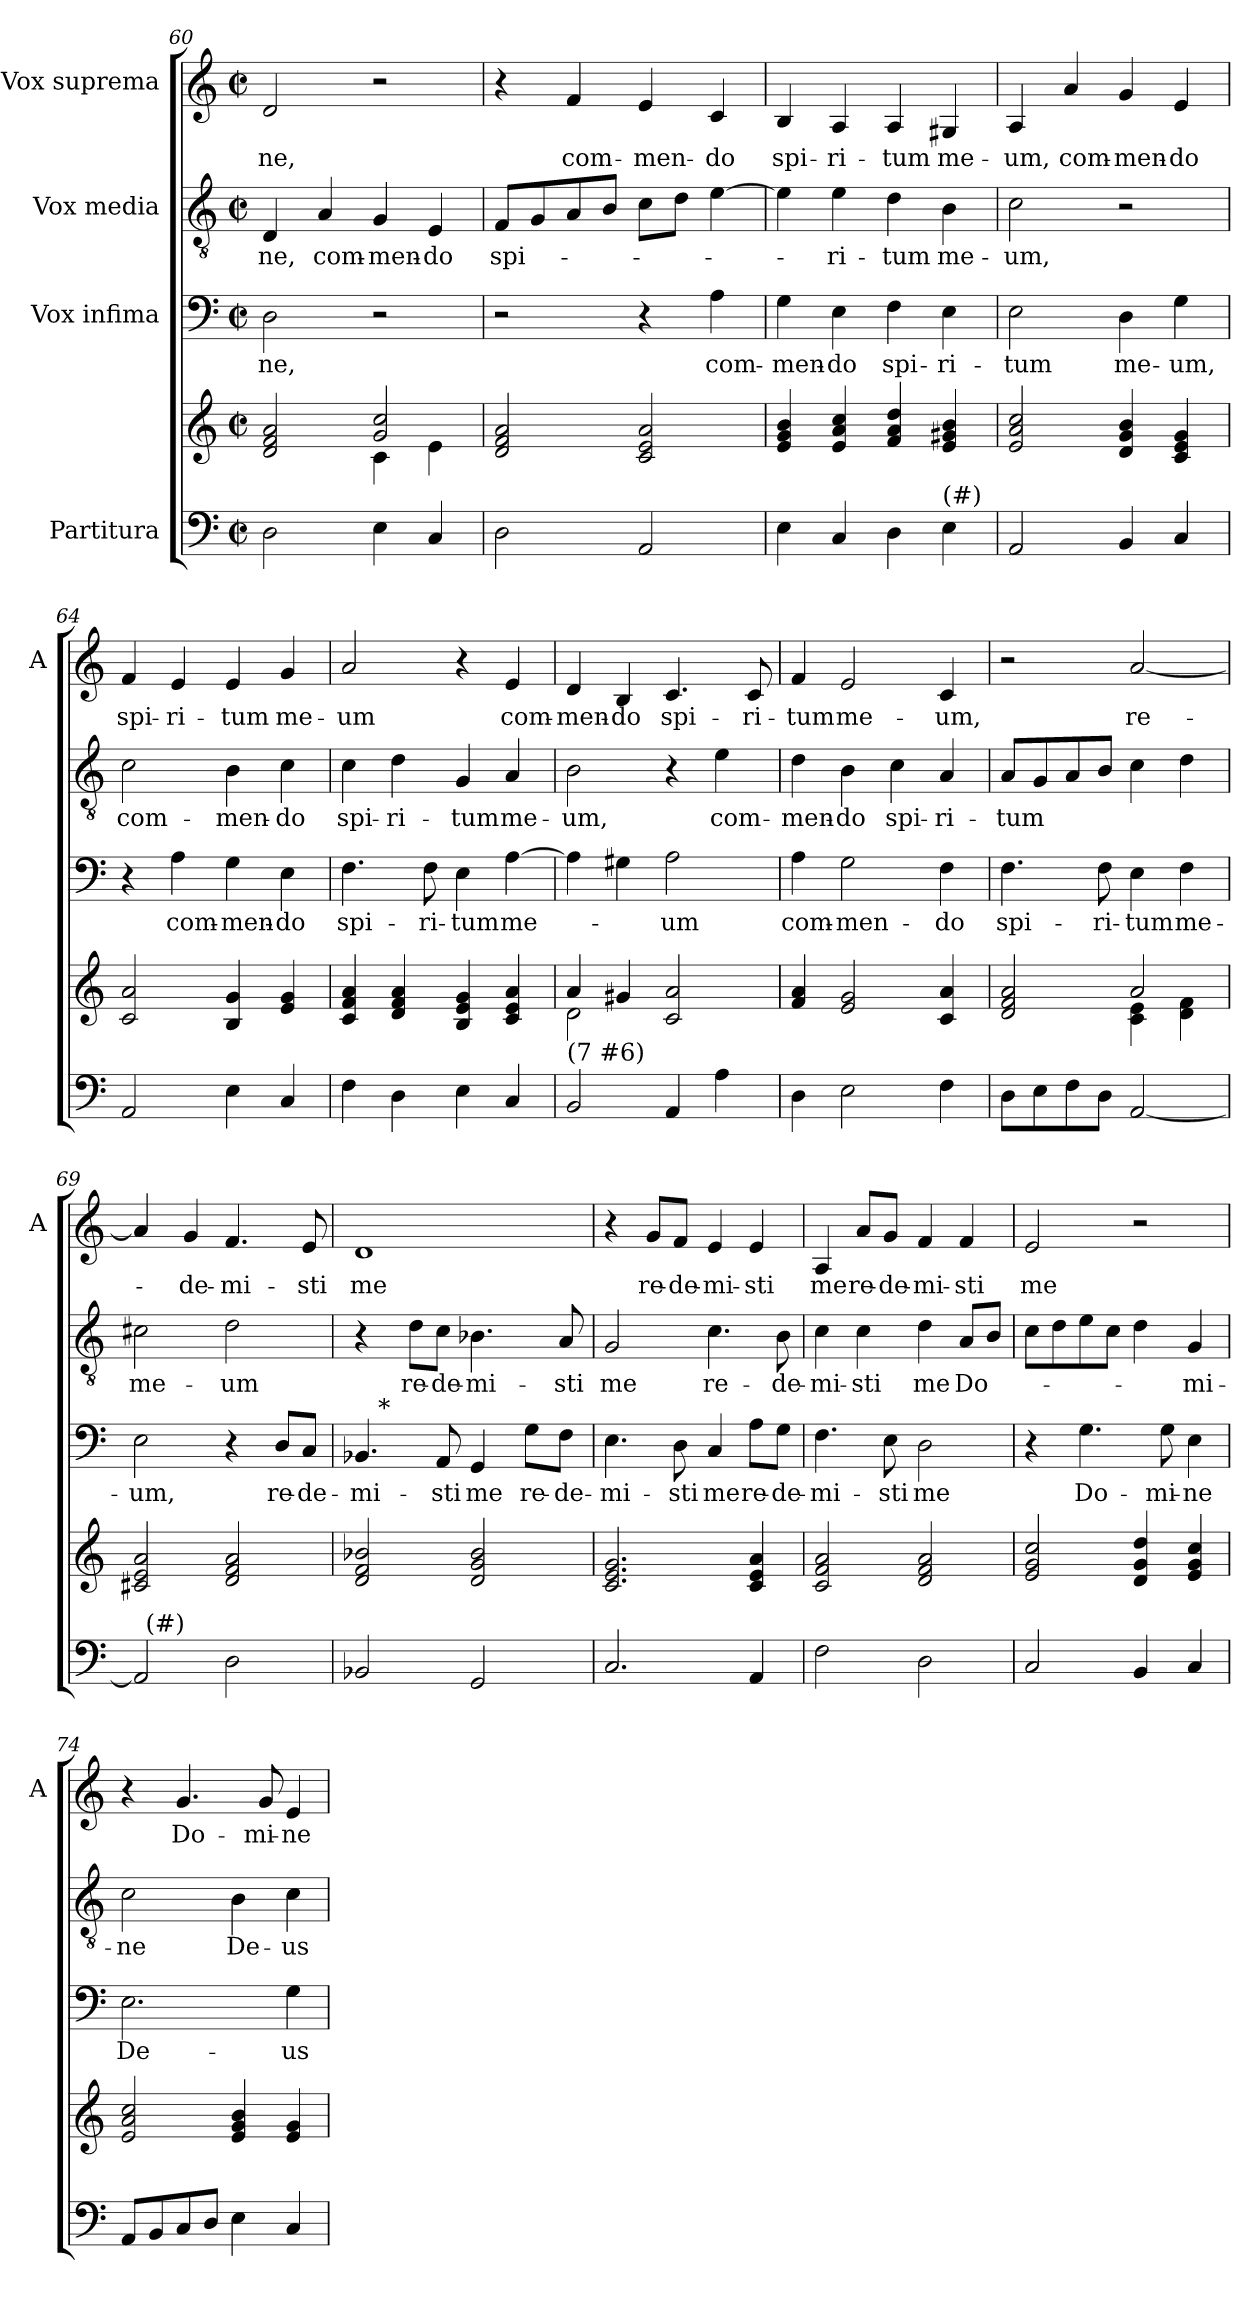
**kern	**kern	**kern	**text	**kern	**text	**kern	**text
*part4	*part4	*part3	*part3	*part2	*part2	*part1	*part1
*staff5	*staff4	*staff3	*staff3	*staff2	*staff2	*staff1	*staff1
*I"Partitura	*	*I"Vox infima	*	*I"Vox media	*	*I"Vox suprema	*
*	*	*	*	*	*	*I'A	*
*clefF4	*clefG2	*clefF4	*	*clefGv2	*	*clefG2	*
*k[]	*k[]	*k[]	*	*k[]	*	*k[]	*
*C:	*C:	*C:	*	*C:	*	*C:	*
*M2/2	*M2/2	*M2/2	*	*M2/2	*	*M2/2	*
*met(c|)	*met(c|)	*met(c|)	*	*met(c|)	*	*met(c|)	*
=60	=60	=60	=60	=60	=60	=60	=60
*	*^	*	*	*	*	*	*
2D\	2d!/ 2f!/ 2a!/	2ryy	2D\	-ne,	4D/	-ne,	2d/	-ne,
.	.	.	.	.	4A/	com-	.	.
4E\	2g!/ 2cc!/	4c!\	2r	.	4G/	-men-	2r	.
4C/	.	4e!\	.	.	4E/	-do	.	.
*	*v	*v	*	*	*	*	*	*
=61	=61	=61	=61	=61	=61	=61	=61
2D\	2d!/ 2f!/ 2a!/	2r	.	8F/L	spi-	4r	.
.	.	.	.	8G/	.	.	.
.	.	.	.	8A/	.	4f/	com-
.	.	.	.	8B/J	.	.	.
2AA/	2c!/ 2e!/ 2a!/	4r	.	8c\L	.	4e/	-men-
.	.	.	.	8d\J	.	.	.
.	.	4A\	com-	[4e\	.	4c/	-do
=62	=62	=62	=62	=62	=62	=62	=62
4E\	4e!/ 4g!/ 4b!/	4G\	-men-	4e\]	.	4B/	spi-
4C/	4e!/ 4a!/ 4cc!/	4E\	-do	4e\	-ri-	4A/	-ri-
4D\	4f!/ 4a!/ 4dd!/	4F\	spi-	4d\	-tum	4A/	-tum
!LO:TX:a:t=(#)	!	!	!	!	!	!	!
4E\	4e!/ 4g#X!/ 4b!/	4E\	-ri-	4B\	me-	4G#X/	me-
=63	=63	=63	=63	=63	=63	=63	=63
2AA/	2e!/ 2a!/ 2cc!/	2E\	-tum	2c\	-um,	4A/	-um,
.	.	.	.	.	.	4a/	com-
4BB/	4d!/ 4g!/ 4b!/	4D\	me-	2r	.	4g/	-men-
4C/	4c!/ 4e!/ 4g!/	4G\	-um,	.	.	4e/	-do
=64	=64	=64	=64	=64	=64	=64	=64
2AA/	2c!/ 2a!/	4r	.	2c\	com-	4f/	spi-
.	.	4A\	com-	.	.	4e/	-ri-
4E\	4B!/ 4g!/	4G\	-men-	4B\	-men-	4e/	-tum
4C/	4e!/ 4g!/	4E\	-do	4c\	-do	4g/	me-
!!LO:LB:g=z
=65	=65	=65	=65	=65	=65	=65	=65
4F\	4c!/ 4f!/ 4a!/	4.F\	spi-	4c\	spi-	2a/	-um
4D\	4d!/ 4f!/ 4a!/	.	.	4d\	-ri-	.	.
.	.	8F\	-ri-	.	.	.	.
4E\	4B!/ 4e!/ 4g!/	4E\	-tum	4G/	-tum	4r	.
4C/	4c!/ 4e!/ 4a!/	[4A\	me-	4A/	me-	4e/	com-
=66	=66	=66	=66	=66	=66	=66	=66
*	*^	*	*	*	*	*	*
!LO:TX:a:t=(7 #6)	!	!	!	!	!	!	!	!
2BB/	4a!/	2d!\	4A\]	.	2B\	-um,	4d/	-men-
.	4g#X!/	.	4G#X\	.	.	.	4B/	-do
4AA/	2c!/ 2a!/	2ryy	2A\	-um	4r	.	4.c/	spi-
4A\	.	.	.	.	4e\	com-	.	.
.	.	.	.	.	.	.	8c/	-ri-
*	*v	*v	*	*	*	*	*	*
=67	=67	=67	=67	=67	=67	=67	=67
4D\	4f!/ 4a!/	4A\	com-	4d\	-men-	4f/	-tum
2E\	2e!/ 2g!/	2G\	-men-	4B\	-do	2e/	me-
.	.	.	.	4c\	spi-	.	.
4F\	4c!/ 4a!/	4F\	-do	4A/	-ri-	4c/	-um,
=68	=68	=68	=68	=68	=68	=68	=68
*	*^	*	*	*	*	*	*
8D\L	2d!/ 2f!/ 2a!/	2ryy	4.F\	spi-	8A/L	-tum	2r	.
8E\	.	.	.	.	8G/	.	.	.
8F\	.	.	.	.	8A/	.	.	.
8D\J	.	.	8F\	-ri-	8B/J	.	.	.
[2AA/	2a!/	4c!\ 4e!\	4E\	-tum	4c\	.	[2a/	re-
.	.	4d!\ 4f!\	4F\	me-	4d\	.	.	.
*	*v	*v	*	*	*	*	*	*
=69	=69	=69	=69	=69	=69	=69	=69
*^	*	*	*	*	*	*	*
2AA/]	32ryy	2c#X!/ 2e!/ 2a!/	2E\	-um,	2c#X\	me-	4a/]	.
!	!LO:TX:a:t=(#)	!	!	!	!	!	!	!
.	2ryy	.	.	.	.	.	.	.
.	.	.	.	.	.	.	4g/	-de-
2D\	.	2d!/ 2f!/ 2a!/	4r	.	2d\	-um	4.f/	-mi-
.	4...ryy	.	.	.	.	.	.	.
.	.	.	8D/L	re-	.	.	.	.
.	.	.	8C/J	-de-	.	.	8e/	-sti
*v	*v	*	*	*	*	*	*	*
=70	=70	=70	=70	=70	=70	=70	=70
*	*	*^	*	*	*	*	*
2BB-X/	2d!/ 2f!/ 2b-X!/	4.BB-X/	16.ryy	-mi-	4r	.	1d	me
!	!	!	!LO:TX:a:t=*	!	!	!	!	!
.	.	.	2ryy	.	.	.	.	.
.	.	.	.	.	8d\L	re-	.	.
.	.	8AA/	.	-sti	8c\J	-de-	.	.
2GG/	2d!/ 2g!/ 2b-!/	4GG/	.	me	4.B-X\	-mi-	.	.
.	.	.	4ryy	.	.	.	.	.
.	.	8G\L	.	re-	.	.	.	.
.	.	.	8ryy	.	.	.	.	.
.	.	8F\J	.	-de-	8A/	-sti	.	.
.	.	.	32ryy	.	.	.	.	.
*	*	*v	*v	*	*	*	*	*
!!LO:LB:g=z
=71	=71	=71	=71	=71	=71	=71	=71
2.C/	2.c!/ 2.e!/ 2.g!/	4.E\	-mi-	2G/	me	4r	.
.	.	.	.	.	.	8g/L	re-
.	.	8D\	-sti	.	.	8f/J	-de-
.	.	4C/	me	4.c\	re-	4e/	-mi-
4AA/	4c!/ 4e!/ 4a!/	8A\L	re-	.	.	4e/	-sti
.	.	8G\J	-de-	8B\	-de-	.	.
=72	=72	=72	=72	=72	=72	=72	=72
2F\	2c!/ 2f!/ 2a!/	4.F\	-mi-	4c\	-mi-	4A/	me
.	.	.	.	4c\	-sti	8a/L	re-
.	.	8E\	-sti	.	.	8g/J	-de-
2D\	2d!/ 2f!/ 2a!/	2D\	me	4d\	me	4f/	-mi-
.	.	.	.	8A/L	Do-	4f/	-sti
.	.	.	.	8B/J	.	.	.
=73	=73	=73	=73	=73	=73	=73	=73
2C/	2e!/ 2g!/ 2cc!/	4r	.	8c\L	.	2e/	me
.	.	.	.	8d\	.	.	.
.	.	4.G\	Do-	8e\	.	.	.
.	.	.	.	8c\J	.	.	.
4BB/	4d!/ 4g!/ 4dd!/	.	.	4d\	.	2r	.
.	.	8G\	-mi-	.	.	.	.
4C/	4e!/ 4g!/ 4cc!/	4E\	-ne	4G/	-mi-	.	.
=74	=74	=74	=74	=74	=74	=74	=74
8AA/L	2e!/ 2a!/ 2cc!/	2.E\	De-	2c\	-ne	4r	.
8BB/	.	.	.	.	.	.	.
8C/	.	.	.	.	.	4.g/	Do-
8D/J	.	.	.	.	.	.	.
4E\	4e!/ 4g!/ 4b!/	.	.	4B\	De-	.	.
.	.	.	.	.	.	8g/	-mi-
4C/	4e!/ 4g!/	4G\	-us	4c\	-us	4e/	-ne
=	=	=	=	=	=	=	=
*-	*-	*-	*-	*-	*-	*-	*-
